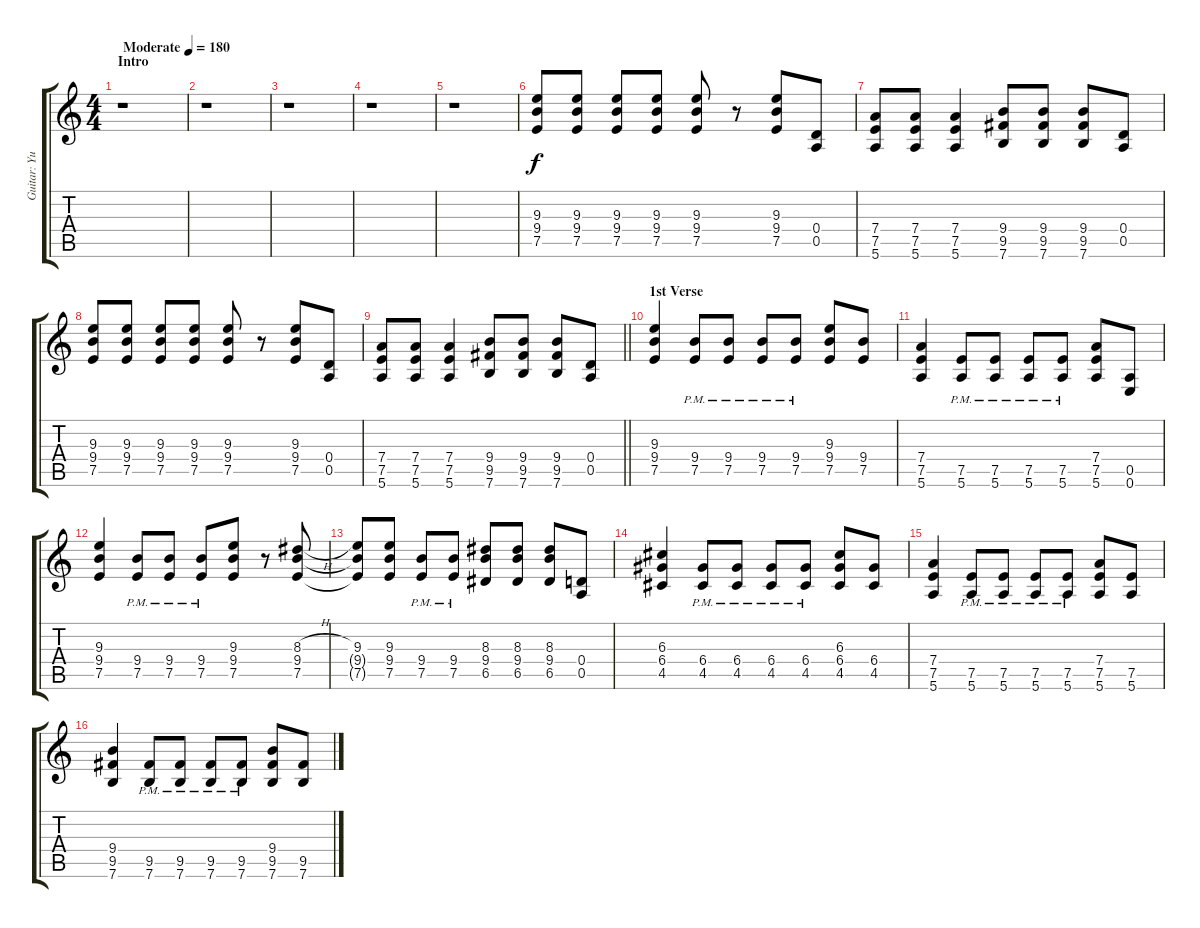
\track ("Guitar: Yui Hirasawa" "Guitar: Yu") {instrument overdrivenguitar}
\staff {score tabs}
\tuning (E4 B3 G3 D3 A2 E2) {hide}
\ts (4 4)
\section ("" "Intro")
\tempo (180 "Moderate")
\clef g2
\ks c
r.1{dy f instrument overdrivenguitar} |
r.1 |
r.1 |
r.1 |
r.1 |
(9.3 9.4 7.5).8 (9.3 9.4 7.5).8 (9.3 9.4 7.5).8 (9.3 9.4 7.5).8 (9.3 9.4 7.5).8 r.8 (9.3 9.4 7.5).8 (0.4 0.5).8 |
(7.4 7.5 5.6).8 (7.4 7.5 5.6).8 (7.4 7.5 5.6).4 (9.4 9.5 7.6).8 (9.4 9.5 7.6).8 (9.4 9.5 7.6).8 (0.4 0.5).8 |
(9.3 9.4 7.5).8 (9.3 9.4 7.5).8 (9.3 9.4 7.5).8 (9.3 9.4 7.5).8 (9.3 9.4 7.5).8 r.8 (9.3 9.4 7.5).8 (0.4 0.5).8 |
\barLineRight lightlight
(7.4 7.5 5.6).8 (7.4 7.5 5.6).8 (7.4 7.5 5.6).4 (9.4 9.5 7.6).8 (9.4 9.5 7.6).8 (9.4 9.5 7.6).8 (0.4 0.5).8 |
\section ("" "1st Verse")
(9.3 9.4 7.5).4 (9.4{pm} 7.5{pm}).8 (9.4{pm} 7.5{pm}).8 (9.4{pm} 7.5{pm}).8 (9.4{pm} 7.5{pm}).8 (9.3 9.4 7.5).8 (9.4 7.5).8 |
(7.4 7.5 5.6).4 (7.5{pm} 5.6{pm}).8 (7.5{pm} 5.6{pm}).8 (7.5{pm} 5.6{pm}).8 (7.5{pm} 5.6{pm}).8 (7.4 7.5 5.6).8 (0.5 0.6).8 |
(9.3 9.4 7.5).4 (9.4{pm} 7.5{pm}).8 (9.4{pm} 7.5{pm}).8 (9.4{pm} 7.5{pm}).8 (9.3 9.4 7.5).8 r.8 (8.3{h} 9.4 7.5).8 |
(9.3 9.4{t} 7.5{t}).8 (9.3 9.4 7.5).8 (9.4{pm} 7.5{pm}).8 (9.4{pm} 7.5{pm}).8 (8.3 9.4 6.5).8 (8.3 9.4 6.5).8 (8.3 9.4 6.5).8 (0.4 0.5).8 |
(6.3 6.4 4.5).4 (6.4{pm} 4.5{pm}).8 (6.4{pm} 4.5{pm}).8 (6.4{pm} 4.5{pm}).8 (6.4{pm} 4.5{pm}).8 (6.3 6.4 4.5).8 (6.4 4.5).8 |
(7.4 7.5 5.6).4 (7.5{pm} 5.6{pm}).8 (7.5{pm} 5.6{pm}).8 (7.5{pm} 5.6{pm}).8 (7.5{pm} 5.6{pm}).8 (7.4 7.5 5.6).8 (7.5 5.6).8 |
(9.4 9.5 7.6).4 (9.5{pm} 7.6{pm}).8 (9.5{pm} 7.6{pm}).8 (9.5{pm} 7.6{pm}).8 (9.5{pm} 7.6{pm}).8 (9.4 9.5 7.6).8 (9.5 7.6).8
